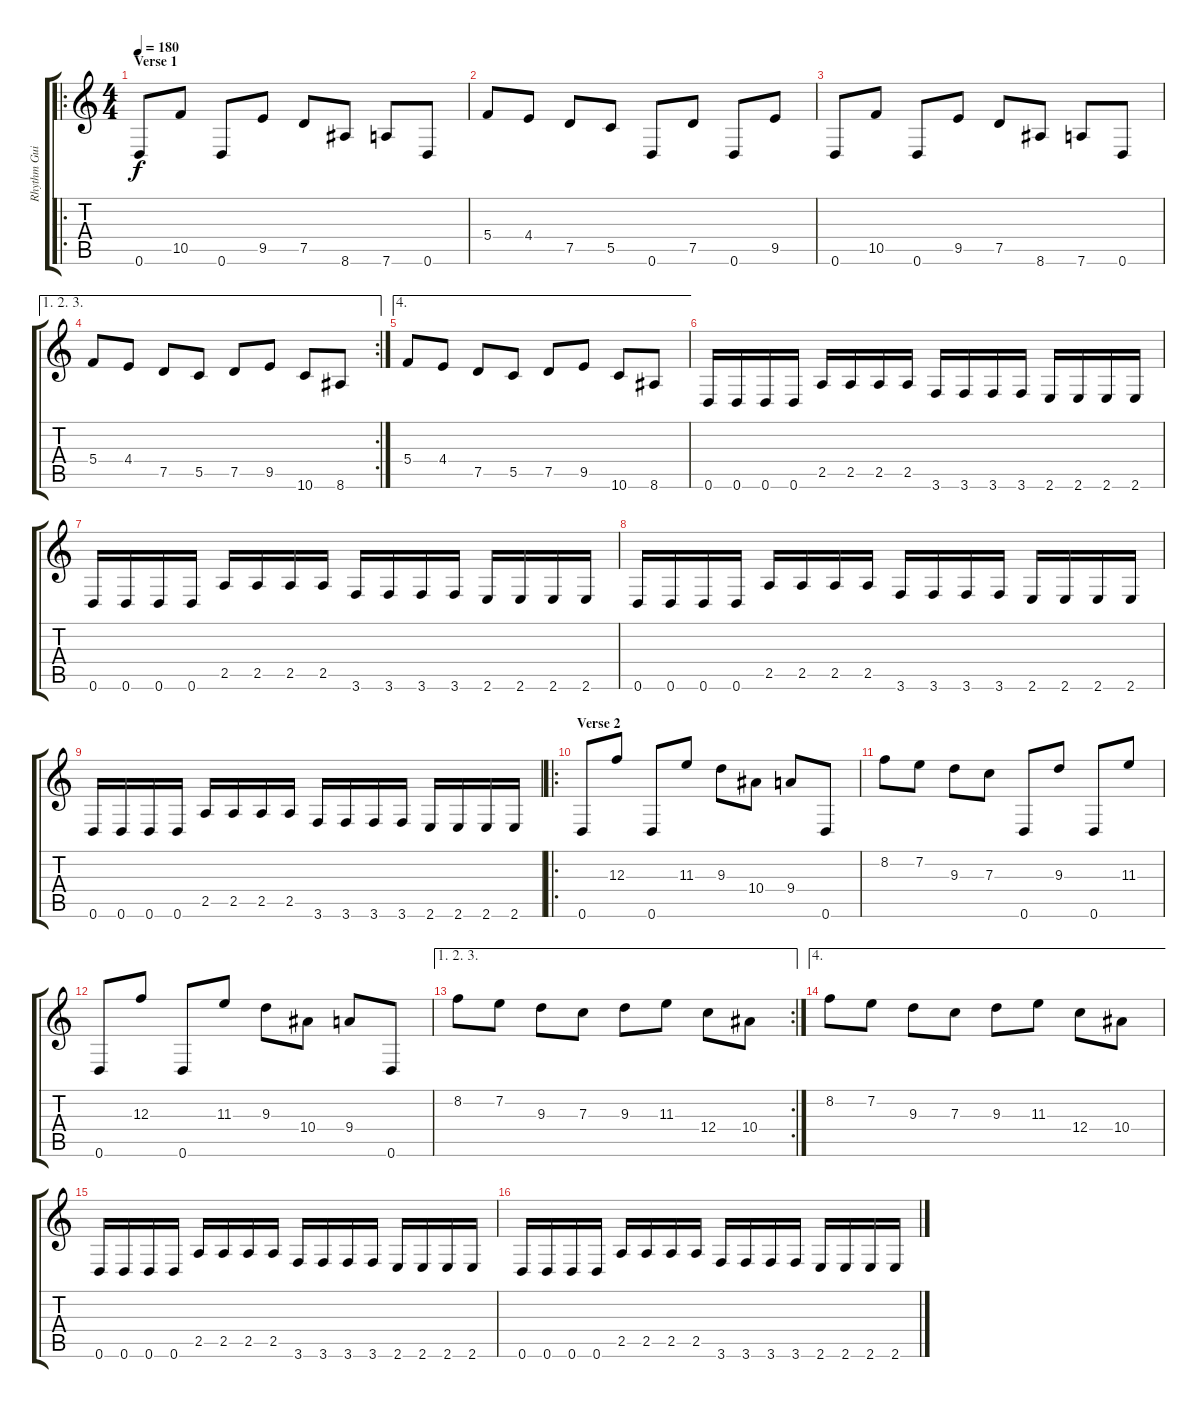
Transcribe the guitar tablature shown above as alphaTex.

\track ("Rhythm Guitar 1" "Rhythm Gui") {instrument distortionguitar}
\staff {score tabs}
\tuning (D4 A3 F3 C3 G2 D2) {hide}
\ro
\ts (4 4)
\section ("" "Verse 1")
\tempo 180
\clef g2
\ks c
0.6.8{dy f} 10.5.8 0.6.8 9.5.8 7.5.8 8.6.8 7.6.8 0.6.8 |
5.4.8 4.4.8 7.5.8 5.5.8 0.6.8 7.5.8 0.6.8 9.5.8 |
0.6.8 10.5.8 0.6.8 9.5.8 7.5.8 8.6.8 7.6.8 0.6.8 |
\ae (1 2 3)
\rc 2
5.4.8 4.4.8 7.5.8 5.5.8 7.5.8 9.5.8 10.6.8 8.6.8 |
\ae 4
5.4.8 4.4.8 7.5.8 5.5.8 7.5.8 9.5.8 10.6.8 8.6.8 |
0.6.16 0.6.16 0.6.16 0.6.16 2.5.16 2.5.16 2.5.16 2.5.16 3.6.16 3.6.16 3.6.16 3.6.16 2.6.16 2.6.16 2.6.16 2.6.16 |
0.6.16 0.6.16 0.6.16 0.6.16 2.5.16 2.5.16 2.5.16 2.5.16 3.6.16 3.6.16 3.6.16 3.6.16 2.6.16 2.6.16 2.6.16 2.6.16 |
0.6.16 0.6.16 0.6.16 0.6.16 2.5.16 2.5.16 2.5.16 2.5.16 3.6.16 3.6.16 3.6.16 3.6.16 2.6.16 2.6.16 2.6.16 2.6.16 |
0.6.16 0.6.16 0.6.16 0.6.16 2.5.16 2.5.16 2.5.16 2.5.16 3.6.16 3.6.16 3.6.16 3.6.16 2.6.16 2.6.16 2.6.16 2.6.16 |
\ro
\section ("" "Verse 2")
0.6.8 12.3.8 0.6.8 11.3.8 9.3.8 10.4.8 9.4.8 0.6.8 |
8.2.8 7.2.8 9.3.8 7.3.8 0.6.8 9.3.8 0.6.8 11.3.8 |
0.6.8 12.3.8 0.6.8 11.3.8 9.3.8 10.4.8 9.4.8 0.6.8 |
\ae (1 2 3)
\rc 2
8.2.8 7.2.8 9.3.8 7.3.8 9.3.8 11.3.8 12.4.8 10.4.8 |
\ae 4
8.2.8 7.2.8 9.3.8 7.3.8 9.3.8 11.3.8 12.4.8 10.4.8 |
0.6.16 0.6.16 0.6.16 0.6.16 2.5.16 2.5.16 2.5.16 2.5.16 3.6.16 3.6.16 3.6.16 3.6.16 2.6.16 2.6.16 2.6.16 2.6.16 |
0.6.16 0.6.16 0.6.16 0.6.16 2.5.16 2.5.16 2.5.16 2.5.16 3.6.16 3.6.16 3.6.16 3.6.16 2.6.16 2.6.16 2.6.16 2.6.16
